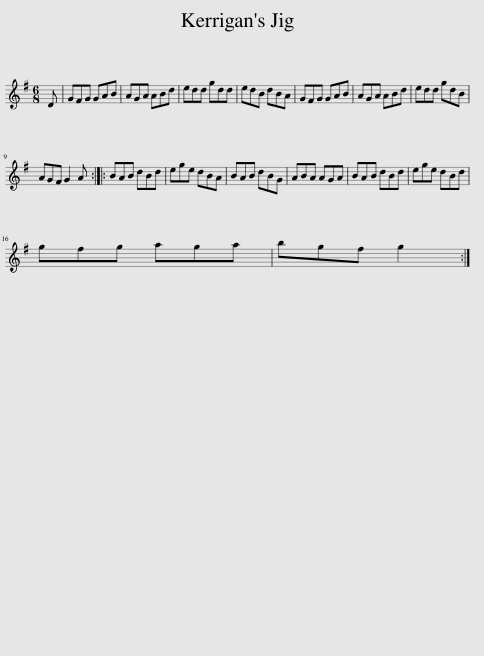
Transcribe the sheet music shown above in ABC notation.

X:1
L:1/8
M:6/8
I:linebreak $
K:G
V:1 treble
V:1
 D | GFG GAB | AGA ABd | edd gdd | edB dBA | %5
 GFG GAB | AGA ABd | edd gdB |$ AGF G2 A :: BAB dBd | %10
 ege dBA | BAB dBG | ABA AGA | BAB dBd | ege dBd |$ %15
 gfg aga | bgf g2 :| %17
